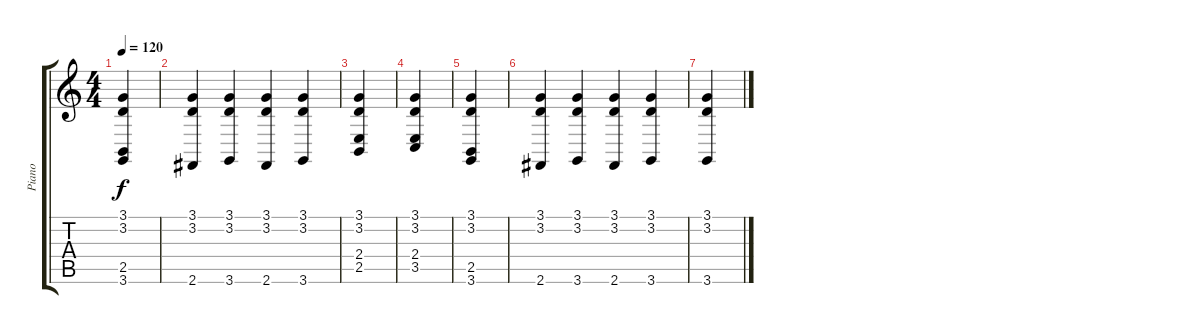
\track ("Piano" "Piano") {instrument acousticgrandpiano}
\staff {score tabs}
\tuning (E4 B3 G3 D3 A2 E2) {hide}
\ts (4 4)
\tempo 120
\clef g2
\ks c
(3.1 3.2 2.5 3.6).4{dy f} |
(3.1 3.2 2.6).4 (3.1 3.2 3.6).4 (3.1 3.2 2.6).4 (3.1 3.2 3.6).4 |
(3.1 3.2 2.4 2.5).4 |
(3.1 3.2 2.4 3.5).4 |
(3.1 3.2 2.5 3.6).4 |
(3.1 3.2 2.6).4 (3.1 3.2 3.6).4 (3.1 3.2 2.6).4 (3.1 3.2 3.6).4 |
(3.1 3.2 3.6).4
